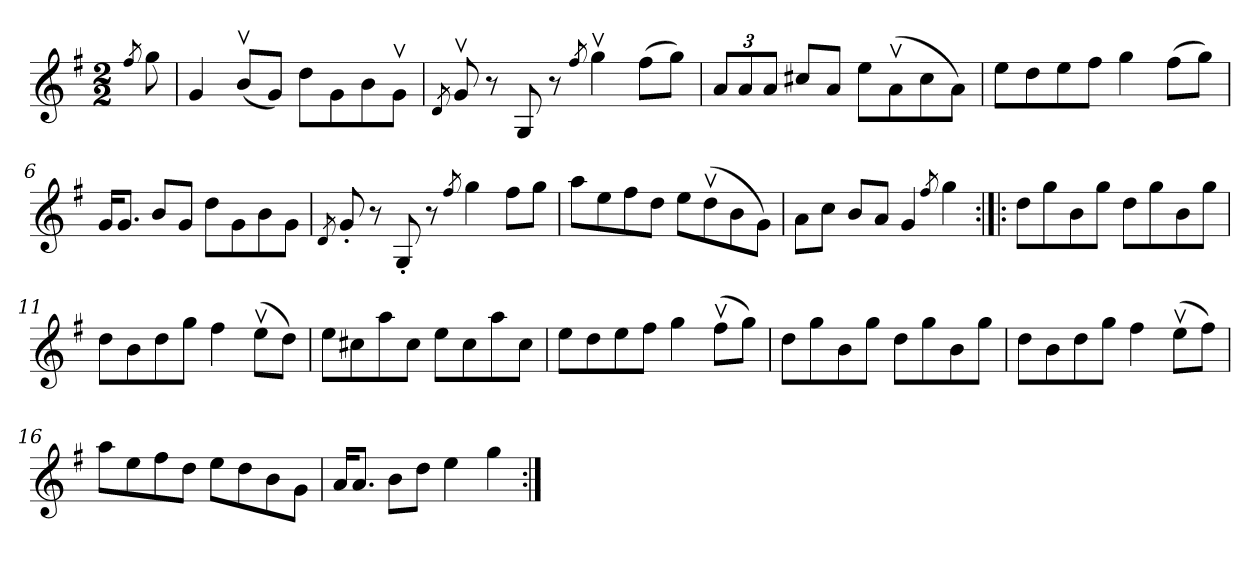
**kern
*part1
*staff1
*clefG2
*k[f#]
*G:
*M2/2
=1
8qff#/
8gg\
=2
4g/
(<8bv/L
8g/J)
8dd\L
8g\
8b\
8gv\J
=3
8qd/
8gv/
8r
8G/
8r
8qff#/
4ggv\
(>8ff#\L
8gg\J)
=4
*Xbrackettup
12a/L
12a/
12a/J
8cc#X/L
8a/J
8ee\L
(>8av\
8cc#\
8a\J)
=5
8ee\L
8dd\
8ee\
8ff#\J
4gg\
(>8ff#\L
8gg\J)
=6
16g/KL
8.g/J
8b/L
8g/J
8dd\L
8g\
8b\
8g\J
!!LO:LB:g=z
=7
8qd/
8g'/
8r
8G'/
8r
8qff#/
4gg\
8ff#\L
8gg\J
=8
8aa\L
8ee\
8ff#\
8dd\J
8ee\L
(>8ddv\
8b\
8g\J)
=9
8a\L
8cc\J
8b/L
8a/J
4g/
8qff#/
4gg\
=10:|!|:
8dd\L
8gg\
8b\
8gg\J
8dd\L
8gg\
8b\
8gg\J
=11
8dd\L
8b\
8dd\
8gg\J
4ff#\
(>8eev\L
8dd\J)
!!LO:LB:g=z
=12
8ee\L
8cc#X\
8aa\
8cc#\J
8ee\L
8cc#\
8aa\
8cc#\J
=13
8ee\L
8dd\
8ee\
8ff#\J
4gg\
(>8ff#v\L
8gg\J)
=14
8dd\L
8gg\
8b\
8gg\J
8dd\L
8gg\
8b\
8gg\J
=15
8dd\L
8b\
8dd\
8gg\J
4ff#\
(>8eev\L
8ff#\J)
=16
8aa\L
8ee\
8ff#\
8dd\J
8ee\L
8dd\
8b\
8g\J
=17
16a/KL
8.a/J
8b\L
8dd\J
4ee\
4gg\
=:|!
*-
